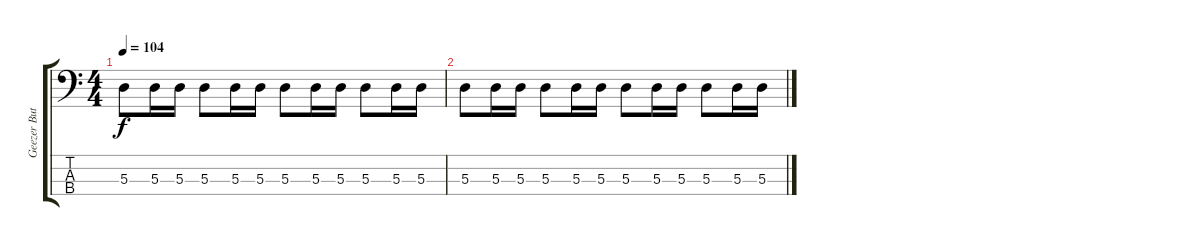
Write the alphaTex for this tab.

\track ("Geezer Butler" "Geezer But") {instrument electricbassfinger}
\staff {score tabs}
\tuning (G2 D2 A1 E1) {hide}
\ts (4 4)
\tempo 104
\clef f4
\ks c
5.3.8{dy f} 5.3.16 5.3.16 5.3.8 5.3.16 5.3.16 5.3.8 5.3.16 5.3.16 5.3.8 5.3.16 5.3.16 |
5.3.8 5.3.16 5.3.16 5.3.8 5.3.16 5.3.16 5.3.8 5.3.16 5.3.16 5.3.8 5.3.16 5.3.16
